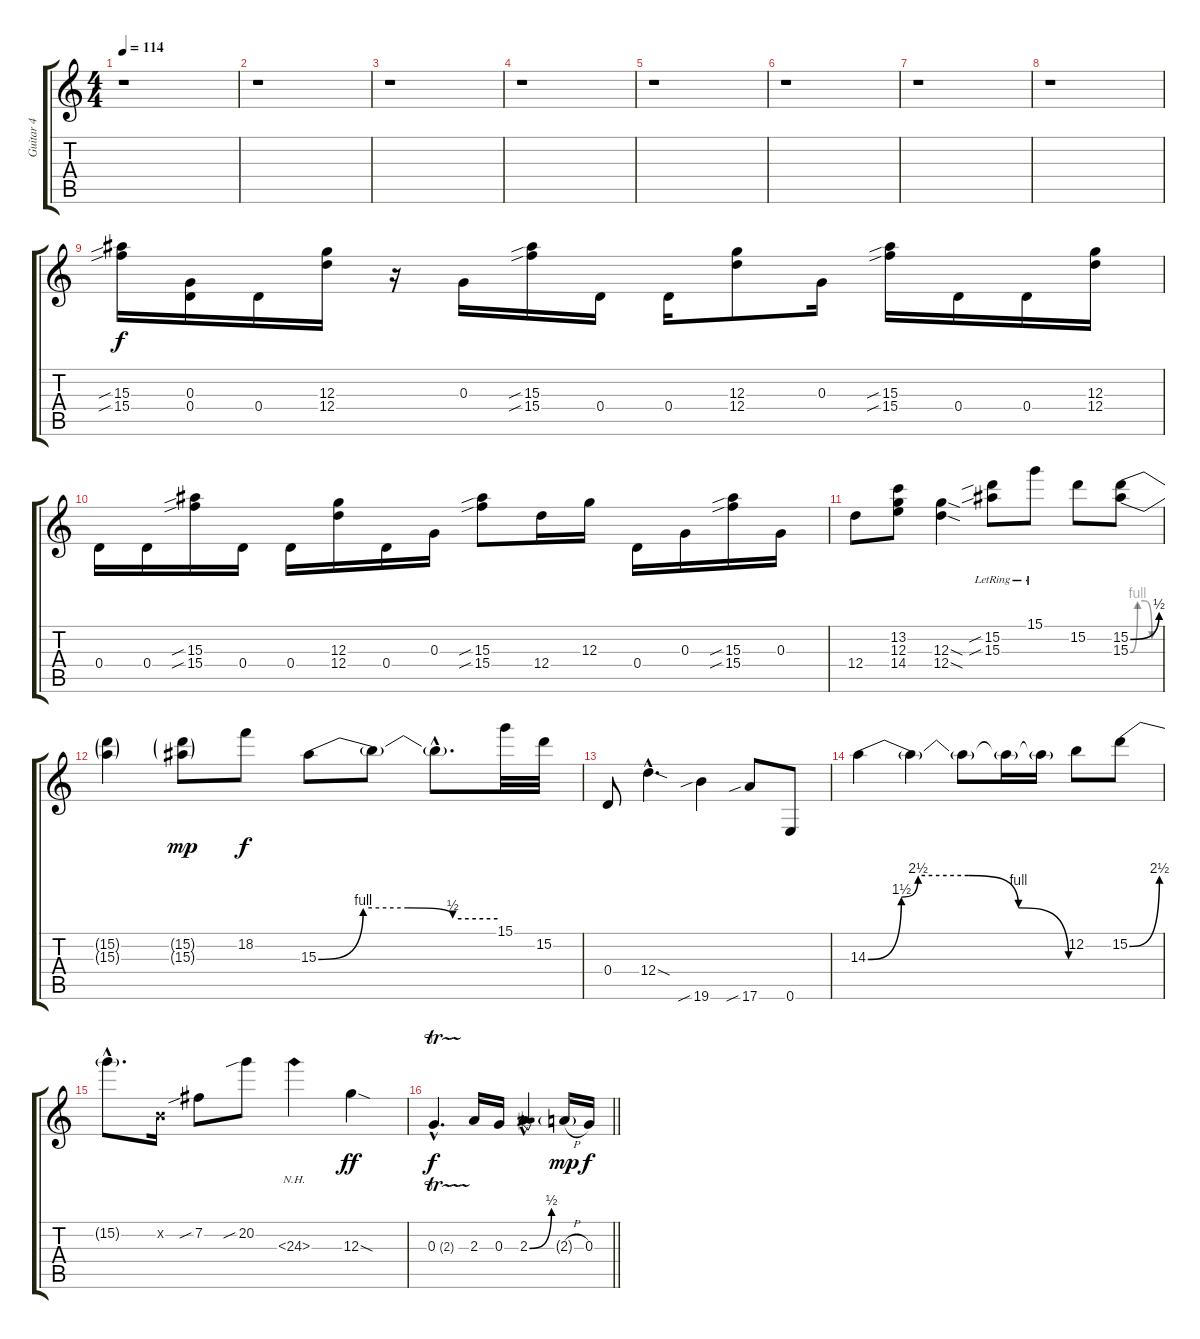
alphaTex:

\track ("Guitar 4" "Guitar 4") {instrument overdrivenguitar}
\staff {score tabs}
\tuning (E4 B3 G3 D3 A2 E2) {hide}
\ts (4 4)
\tempo 114
\clef g2
\ks c
r.1{dy f} |
r.1 |
r.1 |
r.1 |
r.1 |
r.1 |
r.1 |
r.1 |
(15.3{sib} 15.4{sib}).16 (0.3 0.4).16 0.4.16 (12.3 12.4).16 r.16 0.3.16 (15.3{sib} 15.4{sib}).16 0.4.16 0.4.16 (12.3 12.4).8 0.3.16 (15.3{sib} 15.4{sib}).16 0.4.16 0.4.16 (12.3 12.4).16 |
0.4.16 0.4.16 (15.3{sib} 15.4{sib}).16 0.4.16 0.4.16 (12.3 12.4).16 0.4.16 0.3.16 (15.3{sib} 15.4{sib}).8 12.4.16 12.3.16 0.4.16 0.3.16 (15.3{sib} 15.4{sib}).16 0.3.16 |
12.4.8 (13.2 12.3 14.4).8 (12.3{sod} 12.4{sod}).4 (15.2{sib lr} 15.3{sib lr}).8 15.1{lr}.8 15.2.8 (15.2{be (bend 0 0 60 2)} 15.3{be (custom 0 0 15 4 30 4 45 0 60 0)}).8 |
(15.2{t} 15.3{t}).4 (15.2{g} 15.3{g}).8{dy mp} 18.2.8{dy f} 15.3{be (custom 0 0 15 4 30 4 45 2 60 2)}.8 15.3{t}.8 15.3{hac t}.8{d} 15.1.32 15.2.32 |
0.4.8 12.4{sod hac}.4{d} 19.6{sib}.4 17.6{sib}.8 0.6.8 |
14.3{be (custom 0 0 10 6 15 10 30 10 45 4 60 0)}.4 14.3{t}.4 14.3{t}.8 14.3{t}.16 14.3{t}.16 12.2.8 15.2{be (bend 0 0 60 10)}.8 |
15.2{hac t}.8{d} 0.2{x}.16 7.2{sib}.8 20.2{sib}.8 24.3{nh}.4 12.3{sod}.4{dy ff} |
\barLineRight lightlight
0.3{tr (2 32) hac}.4{d dy f} 2.3.16 0.3.16 2.3{be (bend 0 0 60 2) hac}.4{d} 2.3{h g}.16{dy mp} 0.3.16{dy f}
